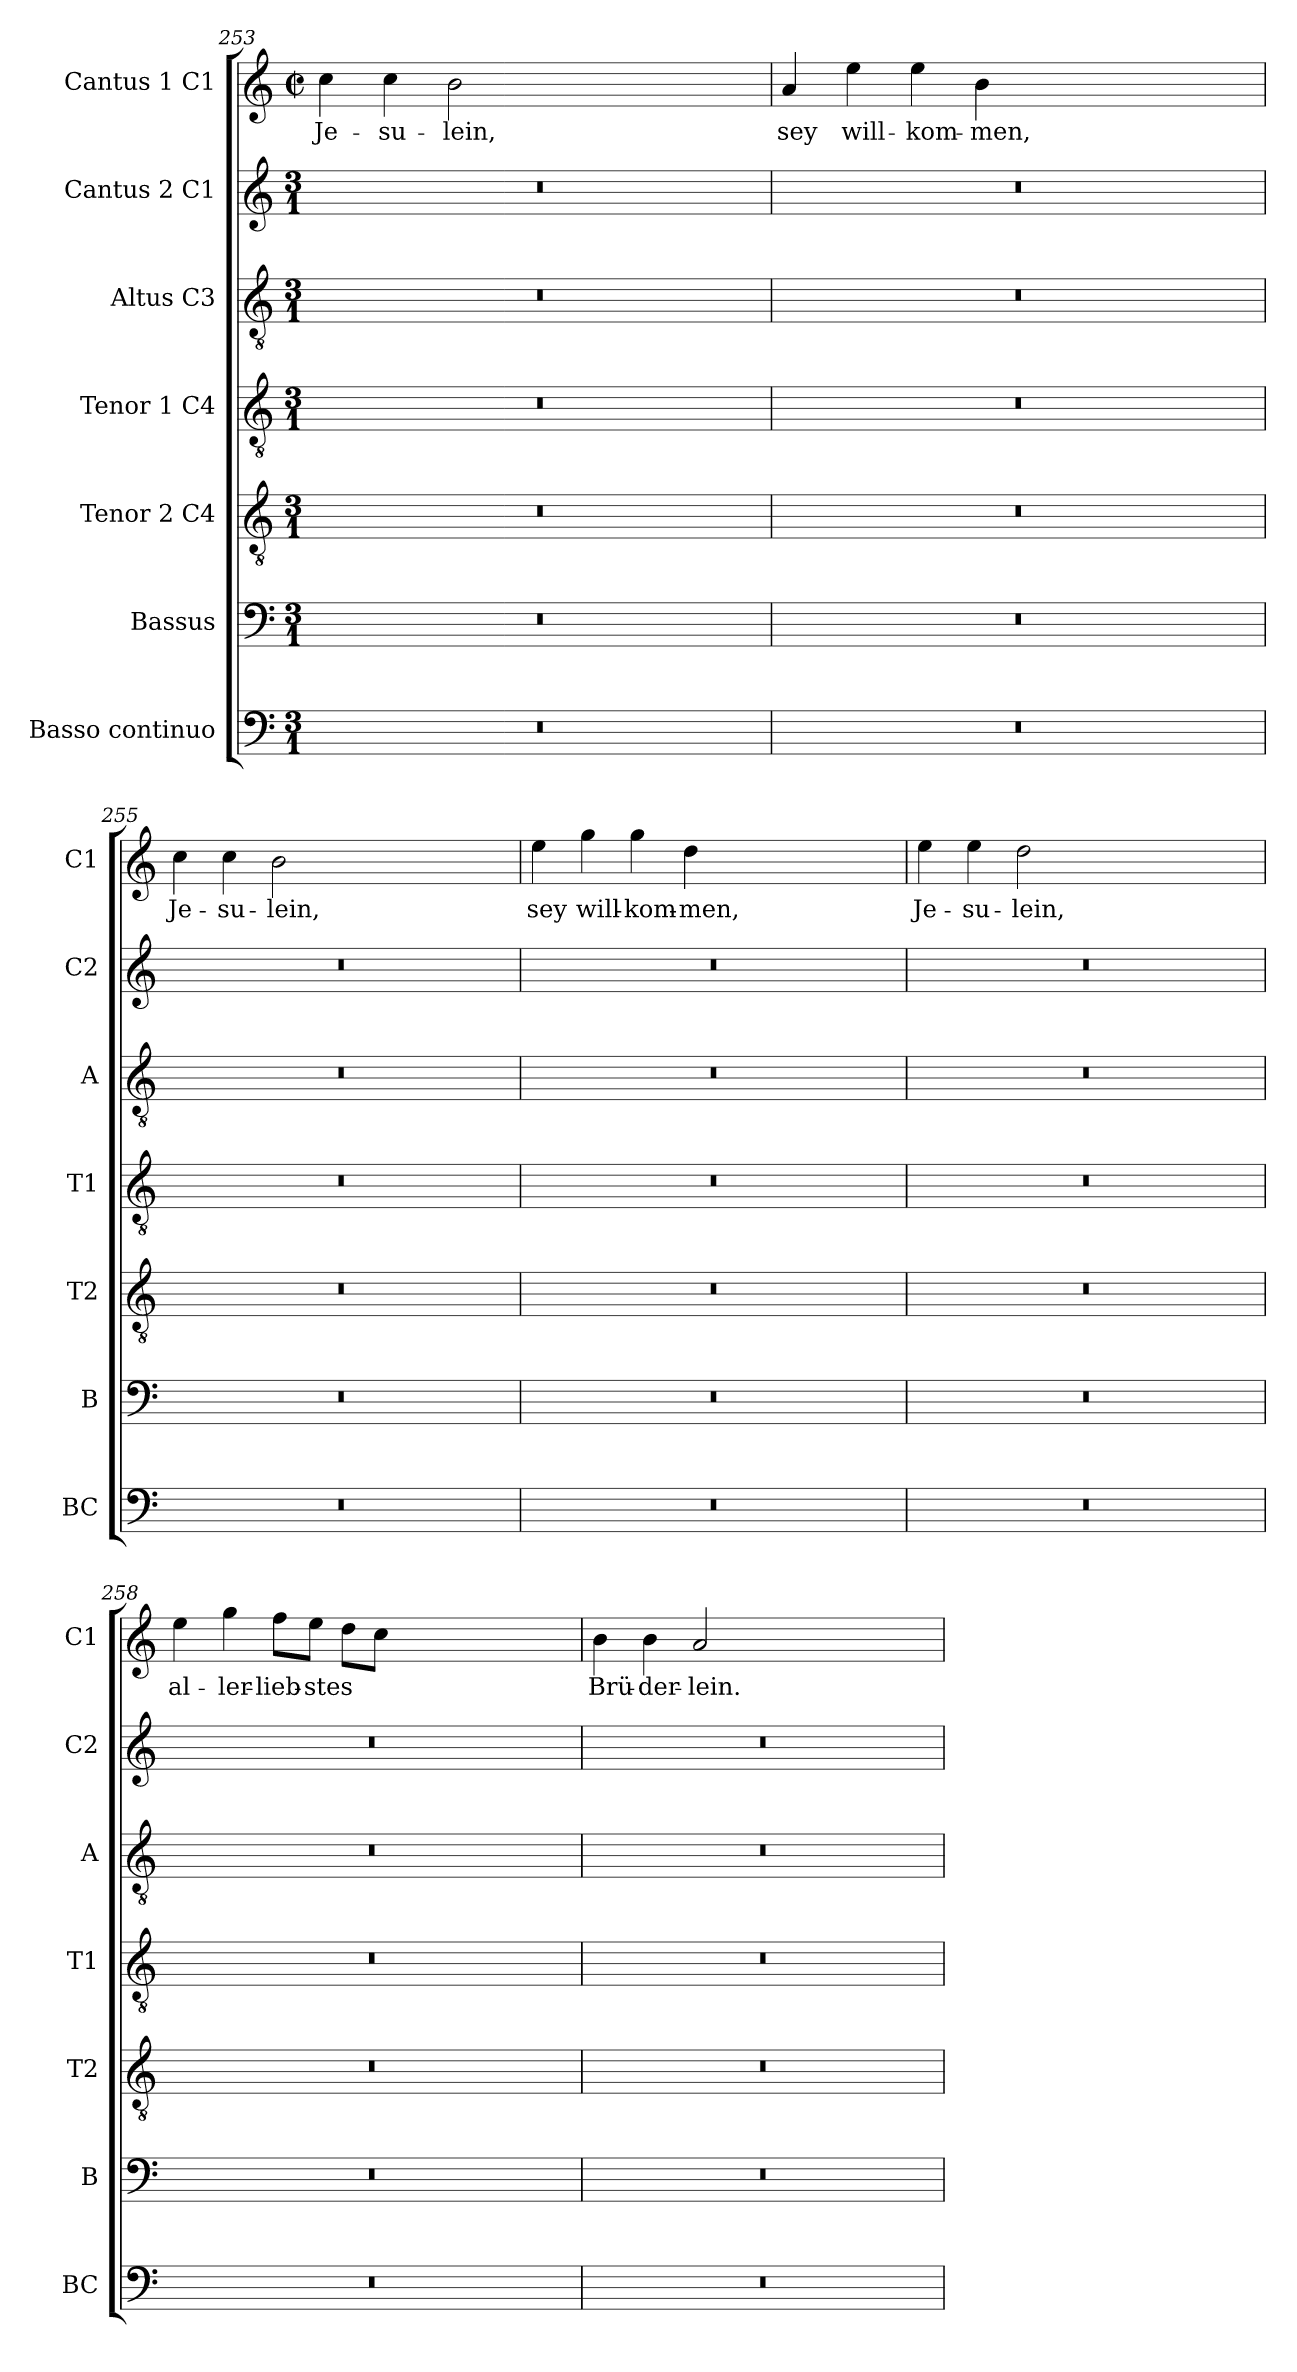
**kern	**kern	**kern	**kern	**kern	**kern	**kern	**text
*part7	*part6	*part5	*part4	*part3	*part2	*part1	*part1
*staff7	*staff6	*staff5	*staff4	*staff3	*staff2	*staff1	*staff1
*I"Basso continuo	*I"Bassus	*I"Tenor 2 C4	*I"Tenor 1 C4	*I"Altus C3	*I"Cantus 2 C1	*I"Cantus 1 C1	*
*I'BC	*I'B	*I'T2	*I'T1	*I'A	*I'C2	*I'C1	*
!!LO:LB:g=z
*clefF4	*clefF4	*clefGv2	*clefGv2	*clefGv2	*clefG2	*clefG2	*
*ITrd7c12	*	*	*	*	*	*	*
*k[]	*k[]	*k[]	*k[]	*k[]	*k[]	*k[]	*
*C:	*C:	*C:	*C:	*C:	*C:	*C:	*
*M3/1	*M3/1	*M3/1	*M3/1	*M3/1	*M3/1	*M2/2	*
*	*	*	*	*	*	*met(c|)	*
=253	=253	=253	=253	=253	=253	=253	=253
!	!	!	!	!	!	!	!LO:LY:b
0.r	0.r	0.r	0.r	0.r	0.r	4cc\	Je-
!	!	!	!	!	!	!	!LO:LY:b
.	.	.	.	.	.	4cc\	-su-
!	!	!	!	!	!	!	!LO:LY:b:rj
.	.	.	.	.	.	2b\	-lein,
.	.	.	.	.	.	0ryy	.
=254	=254	=254	=254	=254	=254	=254	=254
!	!	!	!	!	!	!	!LO:LY:b
0.r	0.r	0.r	0.r	0.r	0.r	4a/	sey
!	!	!	!	!	!	!	!LO:LY:b
.	.	.	.	.	.	4ee\	will-
!	!	!	!	!	!	!	!LO:LY:b
.	.	.	.	.	.	4ee\	-kom-
!	!	!	!	!	!	!	!LO:LY:b:rj
.	.	.	.	.	.	4b\	-men,
.	.	.	.	.	.	0ryy	.
=255	=255	=255	=255	=255	=255	=255	=255
!	!	!	!	!	!	!	!LO:LY:b
0.r	0.r	0.r	0.r	0.r	0.r	4cc\	Je-
!	!	!	!	!	!	!	!LO:LY:b
.	.	.	.	.	.	4cc\	-su-
!	!	!	!	!	!	!	!LO:LY:b:rj
.	.	.	.	.	.	2b\	-lein,
.	.	.	.	.	.	0ryy	.
=256	=256	=256	=256	=256	=256	=256	=256
!	!	!	!	!	!	!	!LO:LY:b
0.r	0.r	0.r	0.r	0.r	0.r	4ee\	sey
!	!	!	!	!	!	!	!LO:LY:b
.	.	.	.	.	.	4gg\	will-
!	!	!	!	!	!	!	!LO:LY:b
.	.	.	.	.	.	4gg\	-kom-
!	!	!	!	!	!	!	!LO:LY:b:rj
.	.	.	.	.	.	4dd\	-men,
.	.	.	.	.	.	0ryy	.
=257	=257	=257	=257	=257	=257	=257	=257
!	!	!	!	!	!	!	!LO:LY:b
0.r	0.r	0.r	0.r	0.r	0.r	4ee\	Je-
!	!	!	!	!	!	!	!LO:LY:b
.	.	.	.	.	.	4ee\	-su-
!	!	!	!	!	!	!	!LO:LY:b:rj
.	.	.	.	.	.	2dd\	-lein,
.	.	.	.	.	.	0ryy	.
=258	=258	=258	=258	=258	=258	=258	=258
!	!	!	!	!	!	!	!LO:LY:b
0.r	0.r	0.r	0.r	0.r	0.r	4ee\	al-
!	!	!	!	!	!	!	!LO:LY:b
.	.	.	.	.	.	4gg\	-ler-
!	!	!	!	!	!	!	!LO:LY:b
.	.	.	.	.	.	8ff\L	-lieb-
!	!	!	!	!	!	!	!LO:LY:b
.	.	.	.	.	.	8ee\J	-stes
.	.	.	.	.	.	8dd\L	.
.	.	.	.	.	.	8cc\J	.
.	.	.	.	.	.	0ryy	.
=259	=259	=259	=259	=259	=259	=259	=259
!	!	!	!	!	!	!	!LO:LY:b
0.r	0.r	0.r	0.r	0.r	0.r	4b\	Brü-
!	!	!	!	!	!	!	!LO:LY:b
.	.	.	.	.	.	4b\	-der-
!	!	!	!	!	!	!	!LO:LY:b:rj
.	.	.	.	.	.	2a/	-lein.
.	.	.	.	.	.	0ryy	.
=	=	=	=	=	=	=	=
*-	*-	*-	*-	*-	*-	*-	*-
